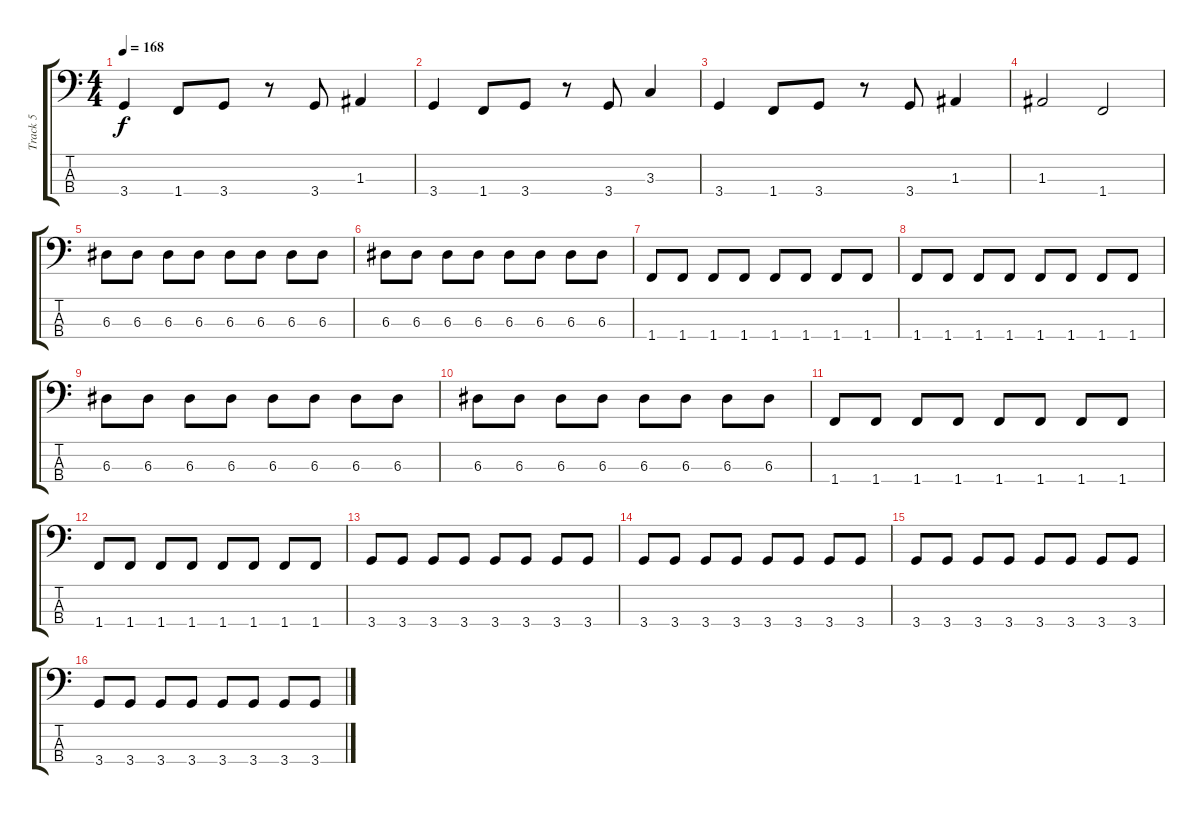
\track ("Track 5" "Track 5") {instrument electricbassfinger}
\staff {score tabs}
\tuning (G2 D2 A1 E1) {hide}
\ts (4 4)
\tempo 168
\clef f4
\ks c
3.4.4{dy f} 1.4.8 3.4.8 r.8 3.4.8 1.3.4 |
3.4.4 1.4.8 3.4.8 r.8 3.4.8 3.3.4 |
3.4.4 1.4.8 3.4.8 r.8 3.4.8 1.3.4 |
1.3.2 1.4.2 |
6.3.8 6.3.8 6.3.8 6.3.8 6.3.8 6.3.8 6.3.8 6.3.8 |
6.3.8 6.3.8 6.3.8 6.3.8 6.3.8 6.3.8 6.3.8 6.3.8 |
1.4.8 1.4.8 1.4.8 1.4.8 1.4.8 1.4.8 1.4.8 1.4.8 |
1.4.8 1.4.8 1.4.8 1.4.8 1.4.8 1.4.8 1.4.8 1.4.8 |
6.3.8 6.3.8 6.3.8 6.3.8 6.3.8 6.3.8 6.3.8 6.3.8 |
6.3.8 6.3.8 6.3.8 6.3.8 6.3.8 6.3.8 6.3.8 6.3.8 |
1.4.8 1.4.8 1.4.8 1.4.8 1.4.8 1.4.8 1.4.8 1.4.8 |
1.4.8 1.4.8 1.4.8 1.4.8 1.4.8 1.4.8 1.4.8 1.4.8 |
3.4.8 3.4.8 3.4.8 3.4.8 3.4.8 3.4.8 3.4.8 3.4.8 |
3.4.8 3.4.8 3.4.8 3.4.8 3.4.8 3.4.8 3.4.8 3.4.8 |
3.4.8 3.4.8 3.4.8 3.4.8 3.4.8 3.4.8 3.4.8 3.4.8 |
3.4.8 3.4.8 3.4.8 3.4.8 3.4.8 3.4.8 3.4.8 3.4.8
